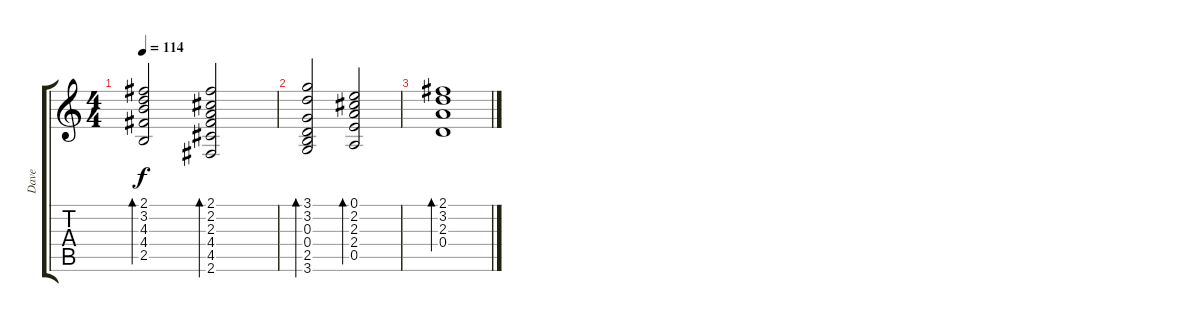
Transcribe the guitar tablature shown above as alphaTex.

\track ("Dave" "Dave") {instrument acousticguitarsteel}
\staff {score tabs}
\tuning (E4 B3 G3 D3 A2 E2) {hide}
\ts (4 4)
\tempo 114
\clef g2
\ks c
(2.1 3.2 4.3 4.4 2.5).2{bd 240 dy f} (2.1 2.2 2.3 4.4 4.5 2.6).2{bd 240} |
(3.1 3.2 0.3 0.4 2.5 3.6).2{bd 240} (0.1 2.2 2.3 2.4 0.5).2{bd 240} |
(2.1 3.2 2.3 0.4).1{bd 240}
